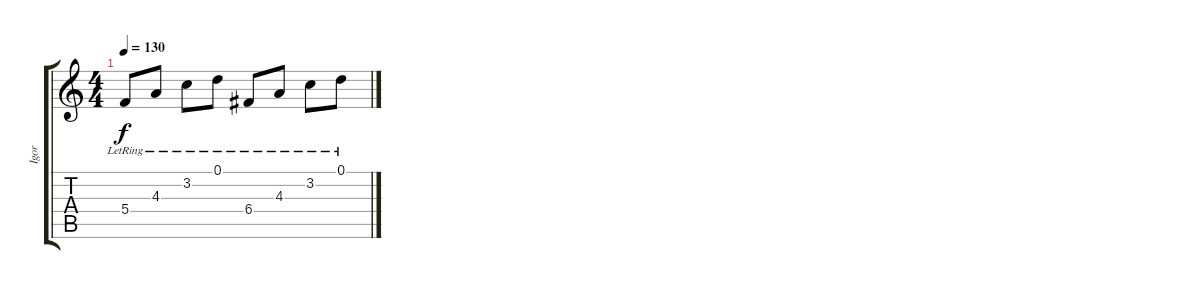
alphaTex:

\track ("Igor" "Igor") {instrument acousticguitarsteel}
\staff {score tabs}
\tuning (D4 A3 F3 C3 G2 D2) {hide}
\ts (4 4)
\tempo 130
\clef g2
\ks c
5.4{lr}.8{dy f} 4.3{lr}.8 3.2{lr}.8 0.1{lr}.8 6.4{lr}.8 4.3{lr}.8 3.2{lr}.8 0.1{lr}.8
